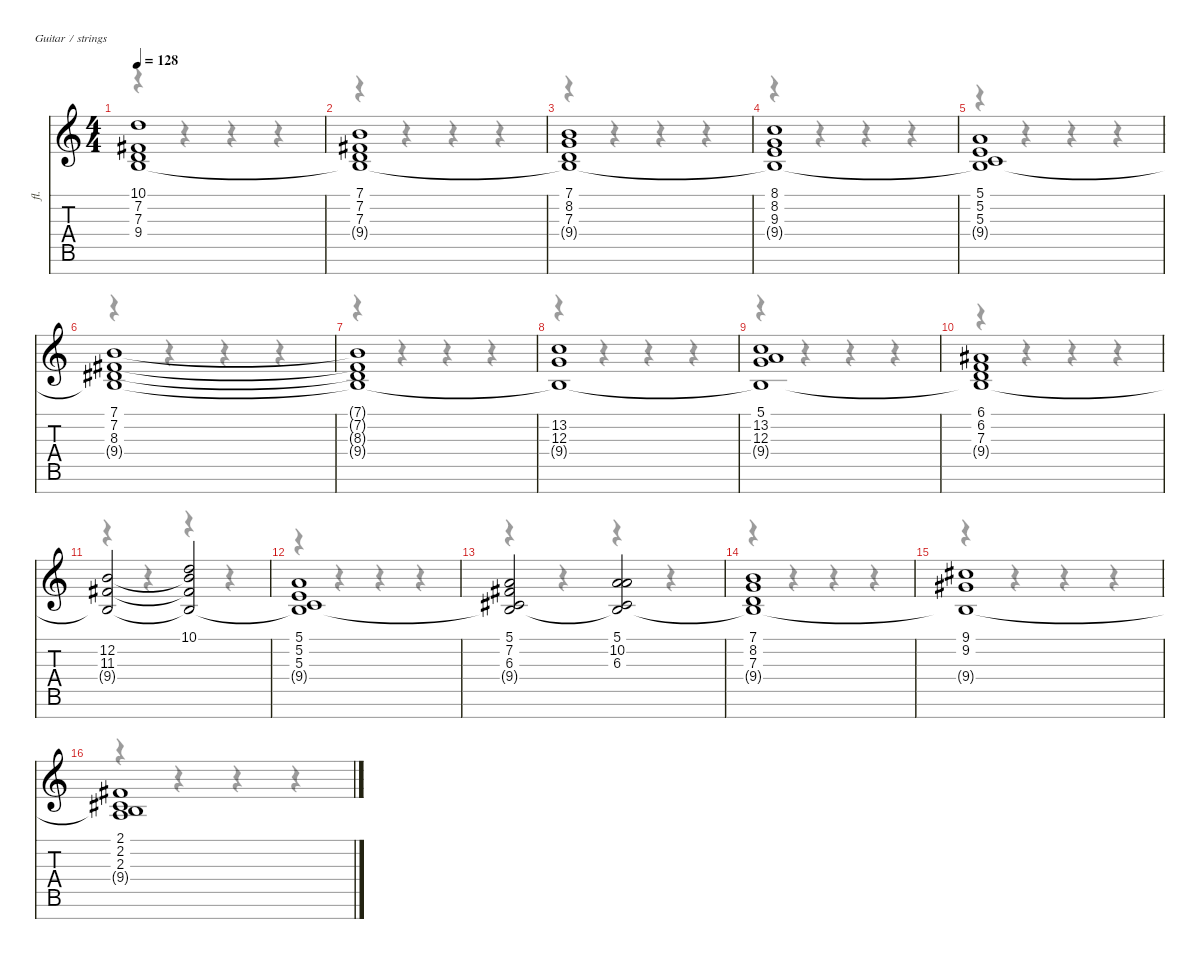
\defaultSystemsLayout 4
\hideDynamics
\bracketExtendMode nobrackets
\track ("Keys 1" "fl.") {instrument panflute}
\staff {score tabs}
\tuning (E4 B3 G3 D3 A2 E2 B1)
\voice
\ts (4 4)
\tempo 128
\clef g2
\ks c
(10.1 7.2{acc #} 7.3 9.4{t}).1{dy f beam Up} |
(7.1 7.2{acc #} 7.3 9.4{t}).1{beam Up} |
(7.1 8.2 7.3 9.4{t}).1{beam Up} |
(8.1 8.2 9.3 9.4{t}).1{beam Up} |
(5.1 5.2 5.3 9.4{t}).1{beam Up} |
(7.1 7.2{acc #} 8.3{acc #} 9.4{t}).1{beam Up} |
(7.1{t} 7.2{t acc #} 8.3{t acc #} 9.4{t}).1{beam Up} |
(13.2 12.3 9.4{t}).1{beam Up} |
(5.1 13.2 12.3 9.4{t}).1{beam Up} |
(6.1{acc #} 6.2 7.3 9.4{t}).1{beam Up} |
(12.2 11.3{acc #} 9.4{t}).2{beam Up} (10.1 12.2{t} 11.3{t acc #} 9.4{t}).2{beam Up} |
(5.1 5.2 5.3 9.4{t}).1{beam Up} |
(5.1 7.2{acc #} 6.3{acc #} 9.4{t}).2{beam Up} (5.1 10.2 6.3{acc #} 9.4{t}).2{beam Up} |
(7.1 8.2 7.3 9.4{t}).1{beam Up} |
(9.1{acc #} 9.2{acc #} 9.4{t}).1{beam Up} |
(2.1{acc #} 2.2{acc #} 2.3 9.4{t}).1{beam Up}
\voice
\clef g2
\ottava regular
\simile none
\ks c
r.4{dy mf beam Down} r.4{beam Down} r.4{beam Down} r.4{beam Down} |
r.4{beam Down} r.4{beam Down} r.4{beam Down} r.4{beam Down} |
r.4{beam Down} r.4{beam Down} r.4{beam Down} r.4{beam Down} |
r.4{beam Down} r.4{beam Down} r.4{beam Down} r.4{beam Down} |
r.4{beam Down} r.4{beam Down} r.4{beam Down} r.4{beam Down} |
r.4{beam Down} r.4{beam Down} r.4{beam Down} r.4{beam Down} |
r.4{beam Down} r.4{beam Down} r.4{beam Down} r.4{beam Down} |
r.4{beam Down} r.4{beam Down} r.4{beam Down} r.4{beam Down} |
r.4{beam Down} r.4{beam Down} r.4{beam Down} r.4{beam Down} |
r.4{beam Down} r.4{beam Down} r.4{beam Down} r.4{beam Down} |
r.4{beam Down} r.4{beam Down} r.4{beam Down} r.4{beam Down} |
r.4{beam Down} r.4{beam Down} r.4{beam Down} r.4{beam Down} |
r.4{beam Down} r.4{beam Down} r.4{beam Down} r.4{beam Down} |
r.4{beam Down} r.4{beam Down} r.4{beam Down} r.4{beam Down} |
r.4{beam Down} r.4{beam Down} r.4{beam Down} r.4{beam Down} |
r.4{beam Down} r.4{beam Down} r.4{beam Down} r.4{beam Down}
